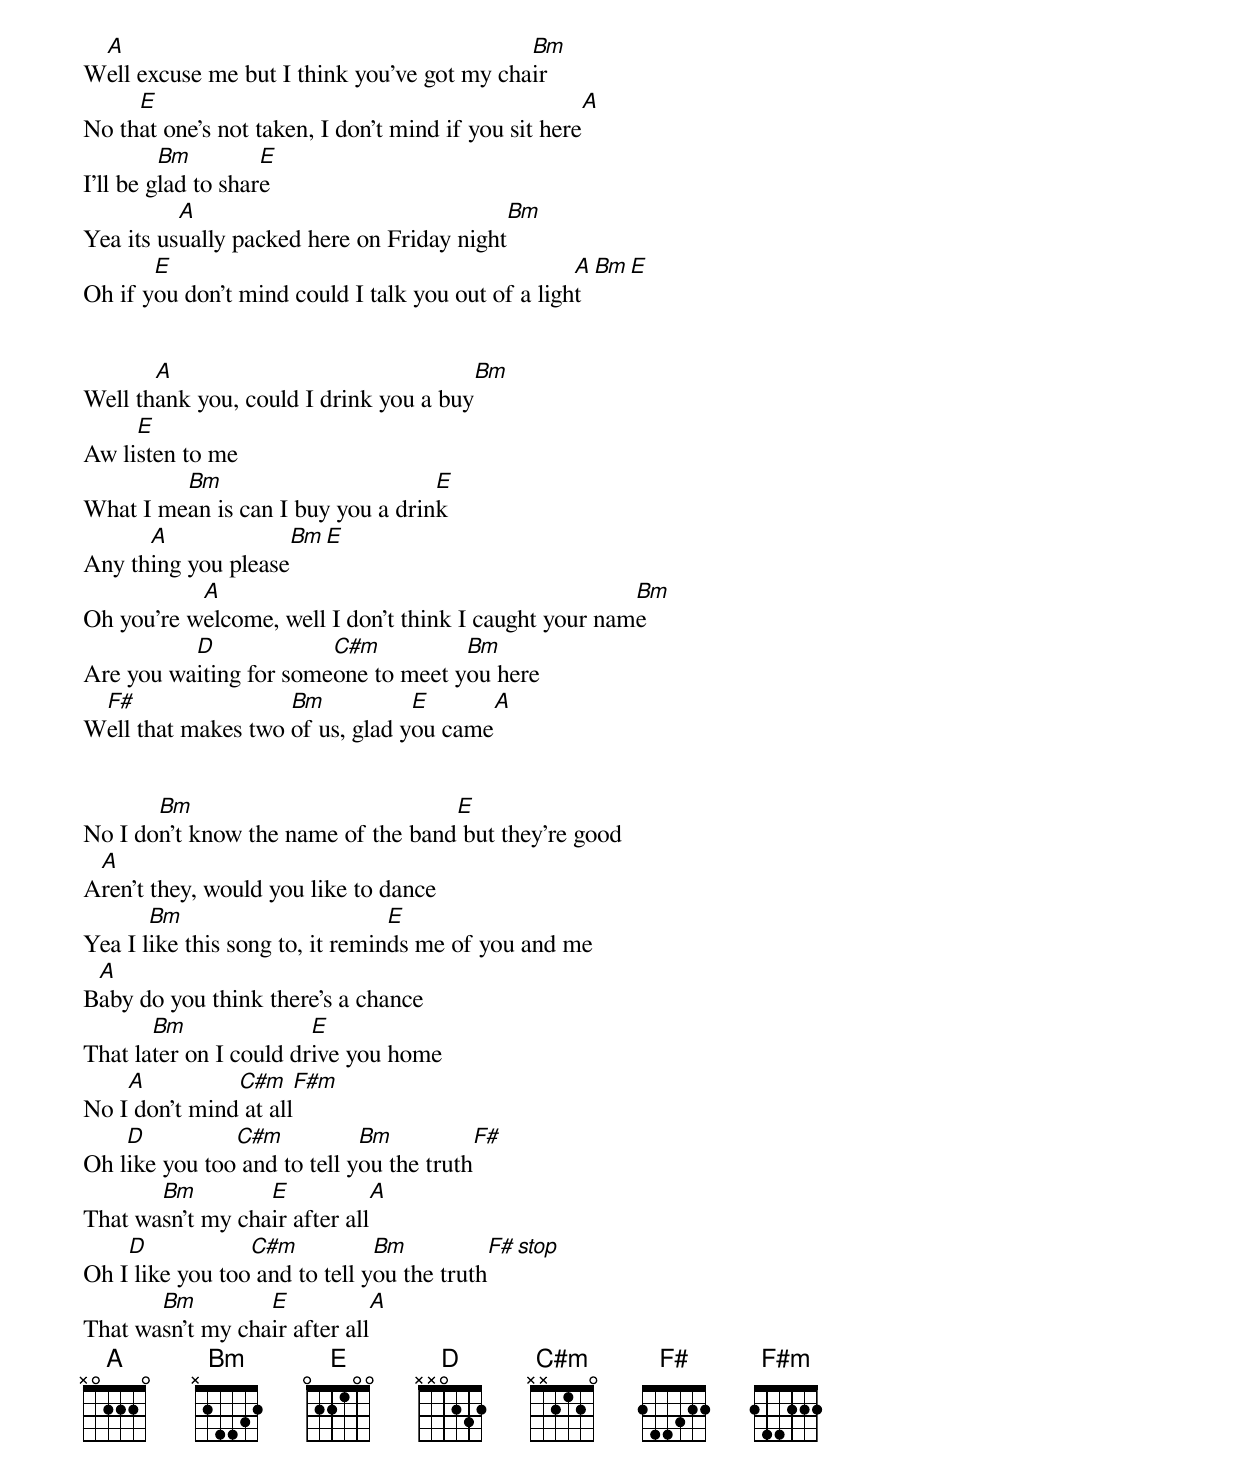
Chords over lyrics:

 A                                          Bm
Well excuse me but I think you've got my chair
     E                                                 A
No that one's not taken, I don't mind if you sit here
         Bm         E
I'll be glad to share
          A                                Bm
Yea its usually packed here on Friday night
       E                                           A        Bm   E
Oh if you don't mind could I talk you out of a light


       A                               Bm
Well thank you, could I drink you a buy
     E
Aw listen to me
         Bm                        E
What I mean is can I buy you a drink
      A                    Bm   E
Any thing you please
           A                                           Bm
Oh you're welcome, well I don't think I caught your name
          D             C#m          Bm
Are you waiting for someone to meet you here
 F#                 Bm           E           A
Well that makes two of us, glad you came


       Bm                           E
No I don't know the name of the band but they're good
 A
Aren't they, would you like to dance
       Bm                        E
Yea I like this song to, it reminds me of you and me
 A
Baby do you think there's a chance
       Bm               E
That later on I could drive you home
    A          C#m       F#m
No I don't mind at all
    D          C#m           Bm              F#
Oh like you too and to tell you the truth
       Bm         E              A
That wasn't my chair after all
    D            C#m           Bm              F#        stop
Oh I like you too and to tell you the truth
       Bm         E             A
That wasn't my chair after all
